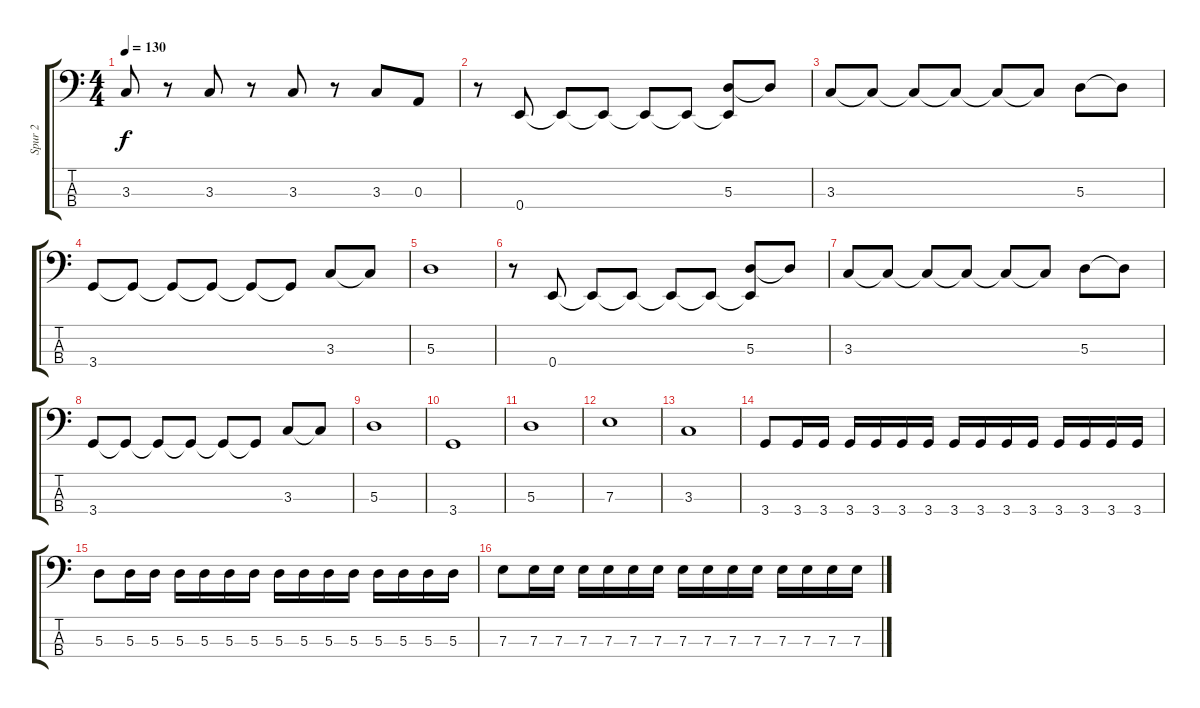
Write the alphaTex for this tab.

\track ("Spur 2" "Spur 2") {instrument acousticguitarsteel}
\staff {score tabs}
\tuning (G2 D2 A1 E1) {hide}
\ts (4 4)
\tempo 130
\clef f4
\ks c
3.3.8{dy f} r.8 3.3.8 r.8 3.3.8 r.8 3.3.8 0.3.8 |
r.8 0.4.8 0.4{t}.8 0.4{t}.8 0.4{t}.8 0.4{t}.8 (5.3 0.4{t}).8 5.3{t}.8 |
3.3.8 3.3{t}.8 3.3{t}.8 3.3{t}.8 3.3{t}.8 3.3{t}.8 5.3.8 5.3{t}.8 |
3.4.8 3.4{t}.8 3.4{t}.8 3.4{t}.8 3.4{t}.8 3.4{t}.8 3.3.8 3.3{t}.8 |
5.3.1 |
r.8 0.4.8 0.4{t}.8 0.4{t}.8 0.4{t}.8 0.4{t}.8 (5.3 0.4{t}).8 5.3{t}.8 |
3.3.8 3.3{t}.8 3.3{t}.8 3.3{t}.8 3.3{t}.8 3.3{t}.8 5.3.8 5.3{t}.8 |
3.4.8 3.4{t}.8 3.4{t}.8 3.4{t}.8 3.4{t}.8 3.4{t}.8 3.3.8 3.3{t}.8 |
5.3.1 |
3.4.1 |
5.3.1 |
7.3.1 |
3.3.1 |
3.4.8 3.4.16 3.4.16 3.4.16 3.4.16 3.4.16 3.4.16 3.4.16 3.4.16 3.4.16 3.4.16 3.4.16 3.4.16 3.4.16 3.4.16 |
5.3.8 5.3.16 5.3.16 5.3.16 5.3.16 5.3.16 5.3.16 5.3.16 5.3.16 5.3.16 5.3.16 5.3.16 5.3.16 5.3.16 5.3.16 |
7.3.8 7.3.16 7.3.16 7.3.16 7.3.16 7.3.16 7.3.16 7.3.16 7.3.16 7.3.16 7.3.16 7.3.16 7.3.16 7.3.16 7.3.16
